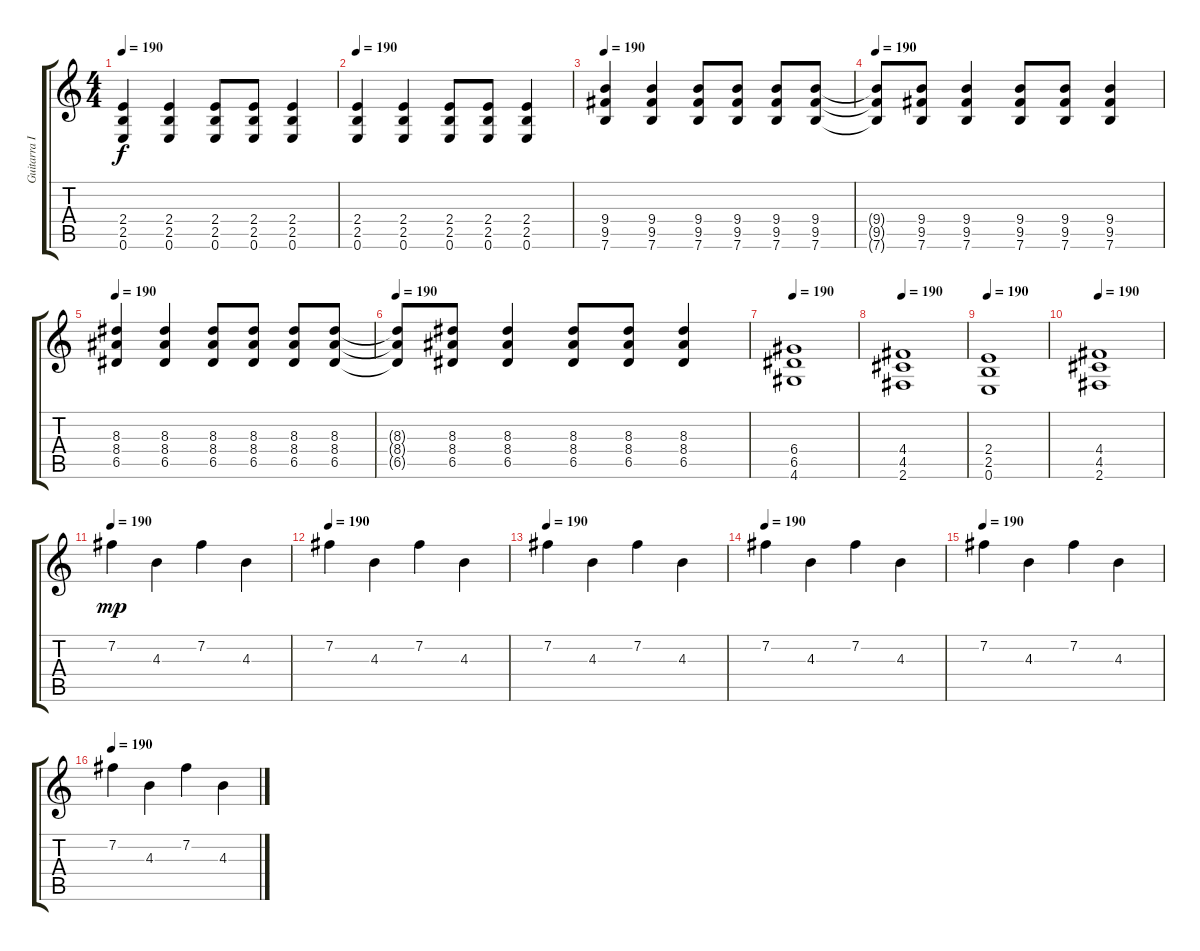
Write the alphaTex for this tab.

\track ("Guitarra II" "Guitarra I") {instrument distortionguitar}
\staff {score tabs}
\tuning (E4 B3 G3 D3 A2 E2) {hide}
\ts (4 4)
\tempo 190
\clef g2
\ks c
(2.4 2.5 0.6).4{dy f} (2.4 2.5 0.6).4 (2.4 2.5 0.6).8 (2.4 2.5 0.6).8 (2.4 2.5 0.6).4 |
\tempo 190
(2.4 2.5 0.6).4 (2.4 2.5 0.6).4 (2.4 2.5 0.6).8 (2.4 2.5 0.6).8 (2.4 2.5 0.6).4 |
\tempo 190
(9.4 9.5 7.6).4 (9.4 9.5 7.6).4 (9.4 9.5 7.6).8 (9.4 9.5 7.6).8 (9.4 9.5 7.6).8 (9.4 9.5 7.6).8 |
\tempo 190
(9.4{t} 9.5{t} 7.6{t}).8 (9.4 9.5 7.6).8 (9.4 9.5 7.6).4 (9.4 9.5 7.6).8 (9.4 9.5 7.6).8 (9.4 9.5 7.6).4 |
\tempo 190
(8.3 8.4 6.5).4 (8.3 8.4 6.5).4 (8.3 8.4 6.5).8 (8.3 8.4 6.5).8 (8.3 8.4 6.5).8 (8.3 8.4 6.5).8 |
\tempo 190
(8.3{t} 8.4{t} 6.5{t}).8 (8.3 8.4 6.5).8 (8.3 8.4 6.5).4 (8.3 8.4 6.5).8 (8.3 8.4 6.5).8 (8.3 8.4 6.5).4 |
\tempo 190
(6.4 6.5 4.6).1 |
\tempo 190
(4.4 4.5 2.6).1 |
\tempo 190
(2.4 2.5 0.6).1 |
\tempo 190
(4.4 4.5 2.6).1 |
\tempo 190
7.2.4{dy mp} 4.3.4 7.2.4 4.3.4 |
\tempo 190
7.2.4 4.3.4 7.2.4 4.3.4 |
\tempo 190
7.2.4 4.3.4 7.2.4 4.3.4 |
\tempo 190
7.2.4 4.3.4 7.2.4 4.3.4 |
\tempo 190
7.2.4 4.3.4 7.2.4 4.3.4 |
\tempo 190
7.2.4 4.3.4 7.2.4 4.3.4
